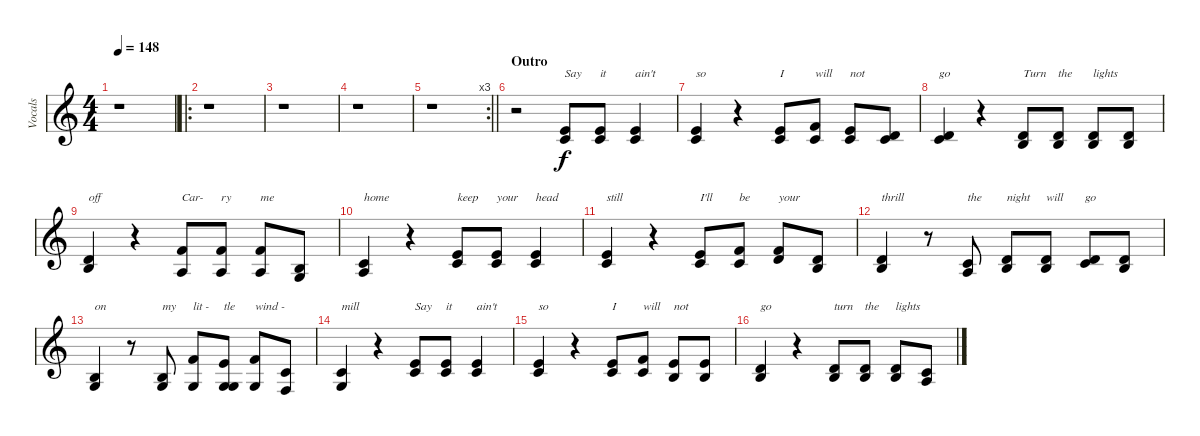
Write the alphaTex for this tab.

\track ("Vocals" "Vocals") {instrument lead2sawtooth}
\staff {score}
\tuning (E4 B3 G3 D3 A2 E2) {hide}
\ts (4 4)
\tempo 148
\clef g2
\ks c
r.1{dy f} |
\ro
r.1 |
r.1 |
r.1 |
\rc 3
\barLineRight lightlight
r.1 |
\section ("" "Outro")
r.2 (0.1 1.2).8{txt "Say"} (0.1 1.2).8{txt "it"} (0.1 1.2).4{txt "ain't"} |
(0.1 1.2).4{txt "so"} r.4 (0.1 1.2).8{txt "I"} (1.1 1.2).8{txt "will"} (0.1 1.2).8{txt "not"} (3.2 5.3).8 |
(3.2 5.3).4{txt "go"} r.4 (3.2 4.3).8{txt "Turn"} (3.2 4.3).8{txt "the"} (3.2 4.3).8{txt "lights"} (3.2 4.3).8 |
(0.2 7.3).4{txt "off"} r.4 (1.1 2.3).8{txt "Car-"} (1.1 2.3).8{txt "ry"} (1.1 2.3).8{txt "me"} (0.2 0.3).8 |
(1.2 2.3).4{txt "home"} r.4 (0.1 1.2).8{txt "keep"} (0.1 1.2).8{txt "your"} (0.1 1.2).4{txt "head"} |
(0.1 1.2).4{txt "still"} r.4 (0.1 1.2).8{txt "I'll"} (1.1 1.2).8{txt "be"} (1.1 3.2).8{txt "your"} (3.2 4.3).8 |
(3.2 4.3).4{txt "thrill"} r.8 (1.2 2.3).8{txt "the"} (3.2 4.3).8{txt "night"} (0.2 7.3).8{txt "will"} (3.2 5.3).8{txt "go"} (3.2 4.3).8 |
(0.2 0.3).4{txt "on"} r.8 (0.2 0.3).8{txt "my"} (1.1 0.3).8{txt "lit -"} (0.1 0.3 5.4).8{txt "tle"} (1.1 0.3).8{txt "wind -"} (1.2 8.5).8 |
(1.2 0.3).4{txt "mill"} r.4 (0.1 1.2).8{txt "Say"} (0.1 1.2).8{txt "it"} (0.1 1.2).4{txt "ain't"} |
(0.1 1.2).4{txt "so"} r.4 (0.1 1.2).8{txt "I"} (1.1 1.2).8{txt "will"} (0.1 0.2).8{txt "not"} (0.1 0.2).8 |
(3.2 4.3).4{txt "go"} r.4 (3.2 4.3).8{txt "turn"} (0.2 7.3).8{txt "the"} (0.2 7.3).8{txt "lights"} (1.2 2.3).8
